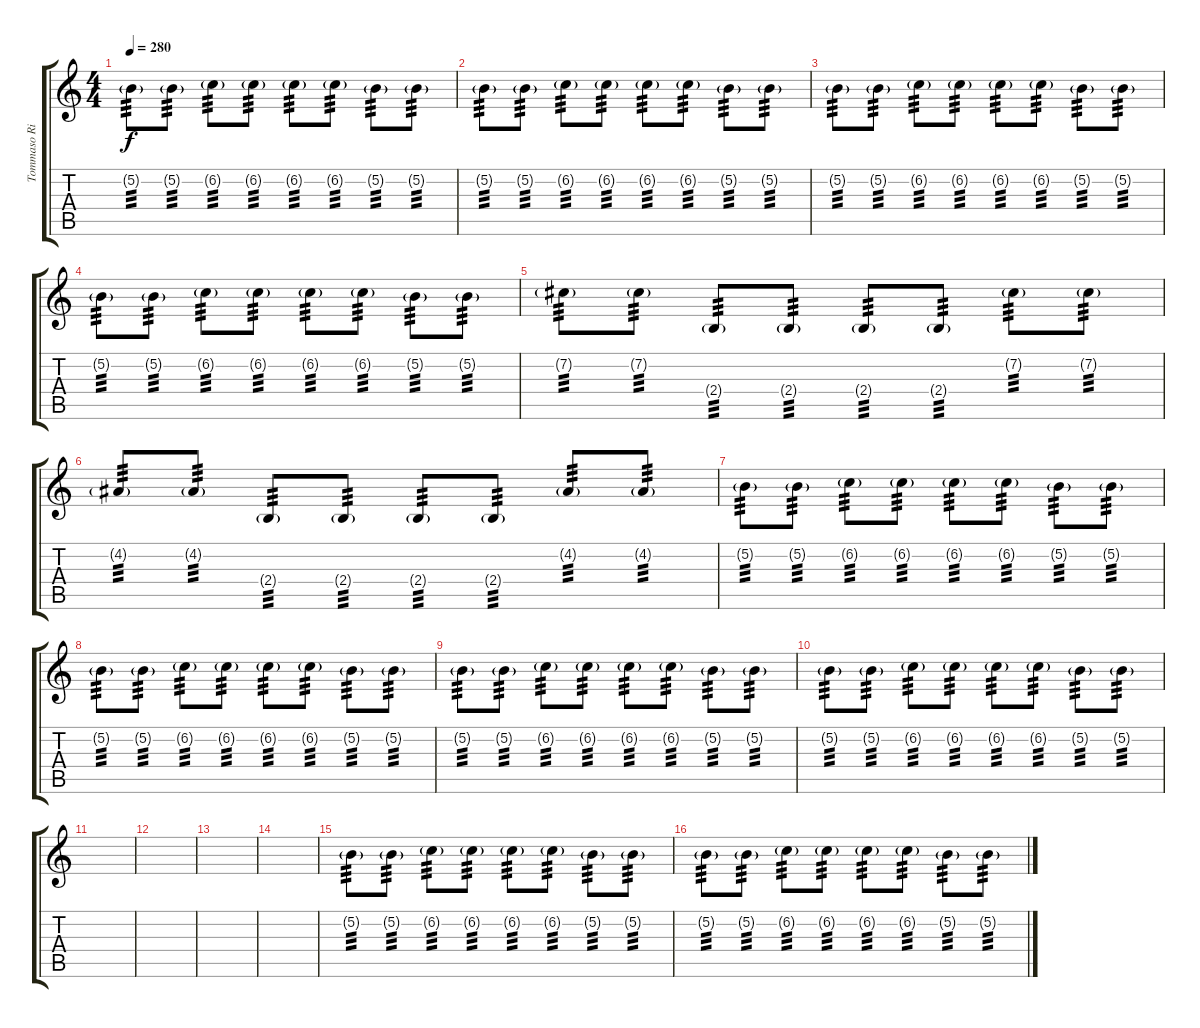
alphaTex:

\track ("Tommaso Ricardi" "Tommaso Ri") {instrument overdrivenguitar}
\staff {score tabs}
\tuning (B3 Gb3 D3 A2 E2 B1) {hide}
\ts (4 4)
\tempo 280
\clef g2
\ks c
5.2{g}.8{tp 3 dy f} 5.2{g}.8{tp 3} 6.2{g}.8{tp 3} 6.2{g}.8{tp 3} 6.2{g}.8{tp 3} 6.2{g}.8{tp 3} 5.2{g}.8{tp 3} 5.2{g}.8{tp 3} |
5.2{g}.8{tp 3} 5.2{g}.8{tp 3} 6.2{g}.8{tp 3} 6.2{g}.8{tp 3} 6.2{g}.8{tp 3} 6.2{g}.8{tp 3} 5.2{g}.8{tp 3} 5.2{g}.8{tp 3} |
5.2{g}.8{tp 3} 5.2{g}.8{tp 3} 6.2{g}.8{tp 3} 6.2{g}.8{tp 3} 6.2{g}.8{tp 3} 6.2{g}.8{tp 3} 5.2{g}.8{tp 3} 5.2{g}.8{tp 3} |
5.2{g}.8{tp 3} 5.2{g}.8{tp 3} 6.2{g}.8{tp 3} 6.2{g}.8{tp 3} 6.2{g}.8{tp 3} 6.2{g}.8{tp 3} 5.2{g}.8{tp 3} 5.2{g}.8{tp 3} |
7.2{g}.8{tp 3} 7.2{g}.8{tp 3} 2.4{g}.8{tp 3} 2.4{g}.8{tp 3} 2.4{g}.8{tp 3} 2.4{g}.8{tp 3} 7.2{g}.8{tp 3} 7.2{g}.8{tp 3} |
4.2{g}.8{tp 3} 4.2{g}.8{tp 3} 2.4{g}.8{tp 3} 2.4{g}.8{tp 3} 2.4{g}.8{tp 3} 2.4{g}.8{tp 3} 4.2{g}.8{tp 3} 4.2{g}.8{tp 3} |
5.2{g}.8{tp 3} 5.2{g}.8{tp 3} 6.2{g}.8{tp 3} 6.2{g}.8{tp 3} 6.2{g}.8{tp 3} 6.2{g}.8{tp 3} 5.2{g}.8{tp 3} 5.2{g}.8{tp 3} |
5.2{g}.8{tp 3} 5.2{g}.8{tp 3} 6.2{g}.8{tp 3} 6.2{g}.8{tp 3} 6.2{g}.8{tp 3} 6.2{g}.8{tp 3} 5.2{g}.8{tp 3} 5.2{g}.8{tp 3} |
5.2{g}.8{tp 3} 5.2{g}.8{tp 3} 6.2{g}.8{tp 3} 6.2{g}.8{tp 3} 6.2{g}.8{tp 3} 6.2{g}.8{tp 3} 5.2{g}.8{tp 3} 5.2{g}.8{tp 3} |
5.2{g}.8{tp 3} 5.2{g}.8{tp 3} 6.2{g}.8{tp 3} 6.2{g}.8{tp 3} 6.2{g}.8{tp 3} 6.2{g}.8{tp 3} 5.2{g}.8{tp 3} 5.2{g}.8{tp 3} |
|
|
|
|
5.2{g}.8{tp 3} 5.2{g}.8{tp 3} 6.2{g}.8{tp 3} 6.2{g}.8{tp 3} 6.2{g}.8{tp 3} 6.2{g}.8{tp 3} 5.2{g}.8{tp 3} 5.2{g}.8{tp 3} |
5.2{g}.8{tp 3} 5.2{g}.8{tp 3} 6.2{g}.8{tp 3} 6.2{g}.8{tp 3} 6.2{g}.8{tp 3} 6.2{g}.8{tp 3} 5.2{g}.8{tp 3} 5.2{g}.8{tp 3}
